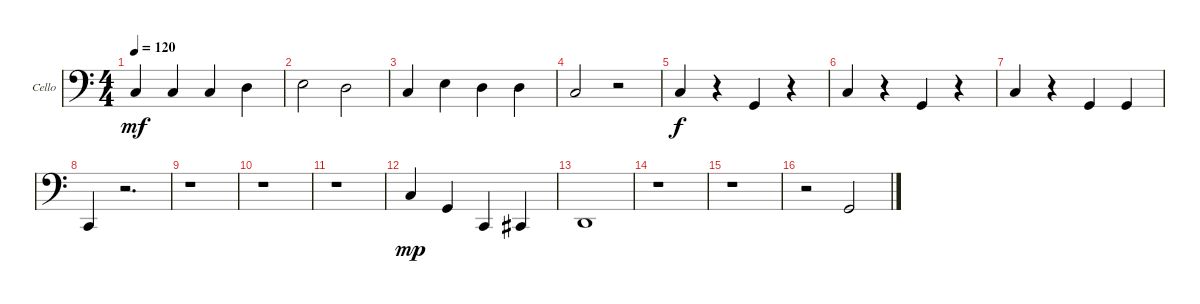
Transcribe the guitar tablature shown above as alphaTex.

\defaultSystemsLayout 4
\bracketExtendMode groupsimilarinstruments
\firstSystemTrackNameOrientation horizontal
\otherSystemsTrackNameOrientation horizontal
\track ("Cello" "Cello") {solo instrument cello}
\staff {score}
\tuning (A3 D3 G2 C2)
\ts (4 4)
\tempo 120
\clef f4
\ks c
5.3.4{dy mf instrument cello} 5.3.4 5.3.4 0.2.4 |
2.2.2 0.2.2 |
5.3.4 2.2.4 0.2.4 0.2.4 |
5.3.2 r.2 |
5.3.4{dy f} r.4 0.3.4 r.4 |
5.3.4 r.4 0.3.4 r.4 |
5.3.4 r.4 0.3.4 0.3.4 |
0.4.4 r.2{d} |
r.1 |
r.1 |
r.1 |
5.3.4{dy mp} 0.3.4 0.4.4 1.4.4 |
2.4.1 |
r.1 |
r.1 |
r.2 0.3.2
